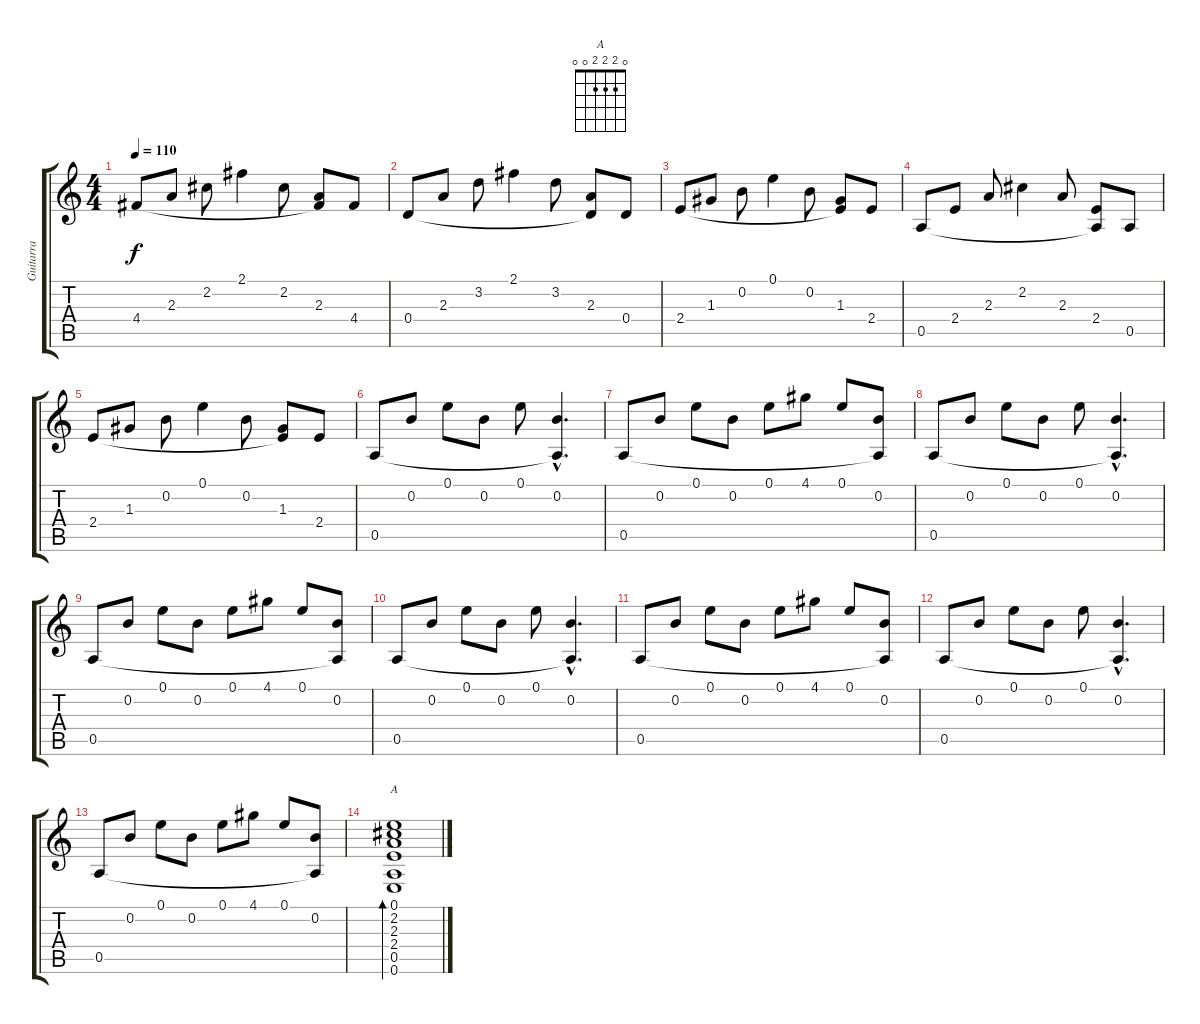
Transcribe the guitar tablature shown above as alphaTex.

\track ("Guitarra" "Guitarra") {instrument acousticguitarsteel}
\staff {score tabs}
\tuning (E4 B3 G3 D3 A2 E2) {hide}
\chord ("A" 0 2 2 2 0 0)
\ts (4 4)
\tempo 110
\clef g2
\ks c
4.4.8{dy f} 2.3.8 2.2.8 2.1.4 2.2.8 (2.3 4.4{t}).8 4.4.8 |
0.4.8 2.3.8 3.2.8 2.1.4 3.2.8 (2.3 0.4{t}).8 0.4.8 |
2.4.8 1.3.8 0.2.8 0.1.4 0.2.8 (1.3 2.4{t}).8 2.4.8 |
0.5.8 2.4.8 2.3.8 2.2.4 2.3.8 (2.4 0.5{t}).8 0.5.8 |
2.4.8 1.3.8 0.2.8 0.1.4 0.2.8 (1.3 2.4{t}).8 2.4.8 |
0.5.8 0.2.8 0.1.8 0.2.8 0.1.8 (0.2{hac} 0.5{hac t}).4{d} |
0.5.8 0.2.8 0.1.8 0.2.8 0.1.8 4.1.8 0.1.8 (0.2 0.5{t}).8 |
0.5.8 0.2.8 0.1.8 0.2.8 0.1.8 (0.2{hac} 0.5{hac t}).4{d} |
0.5.8 0.2.8 0.1.8 0.2.8 0.1.8 4.1.8 0.1.8 (0.2 0.5{t}).8 |
0.5.8 0.2.8 0.1.8 0.2.8 0.1.8 (0.2{hac} 0.5{hac t}).4{d} |
0.5.8 0.2.8 0.1.8 0.2.8 0.1.8 4.1.8 0.1.8 (0.2 0.5{t}).8 |
0.5.8 0.2.8 0.1.8 0.2.8 0.1.8 (0.2{hac} 0.5{hac t}).4{d} |
0.5.8 0.2.8 0.1.8 0.2.8 0.1.8 4.1.8 0.1.8 (0.2 0.5{t}).8 |
(0.1 2.2 2.3 2.4 0.5 0.6).1{bd 480 ch "A"}
